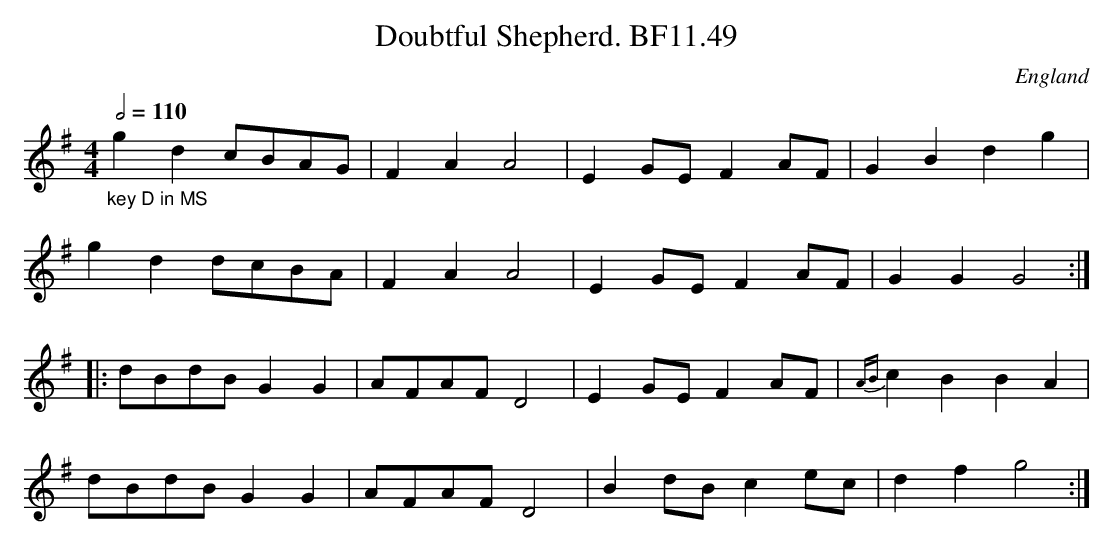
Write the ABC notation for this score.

X:1
T:Doubtful Shepherd. BF11.49
M:4/4
Q:1/2=110
O:England
notC:Hand of James Lishman
K:G major
"_key D in MS"g2d2cBAG|F2A2A4|E2GEF2AF|G2B2d2g2|!
g2d2dcBA|F2A2A4|E2GEF2AF|G2G2G4:|!
|:dBdBG2G2|AFAFD4|E2GEF2AF|{AB}c2B2B2A2|!
dBdBG2G2|AFAFD4|B2dBc2ec|d2f2g4:|
